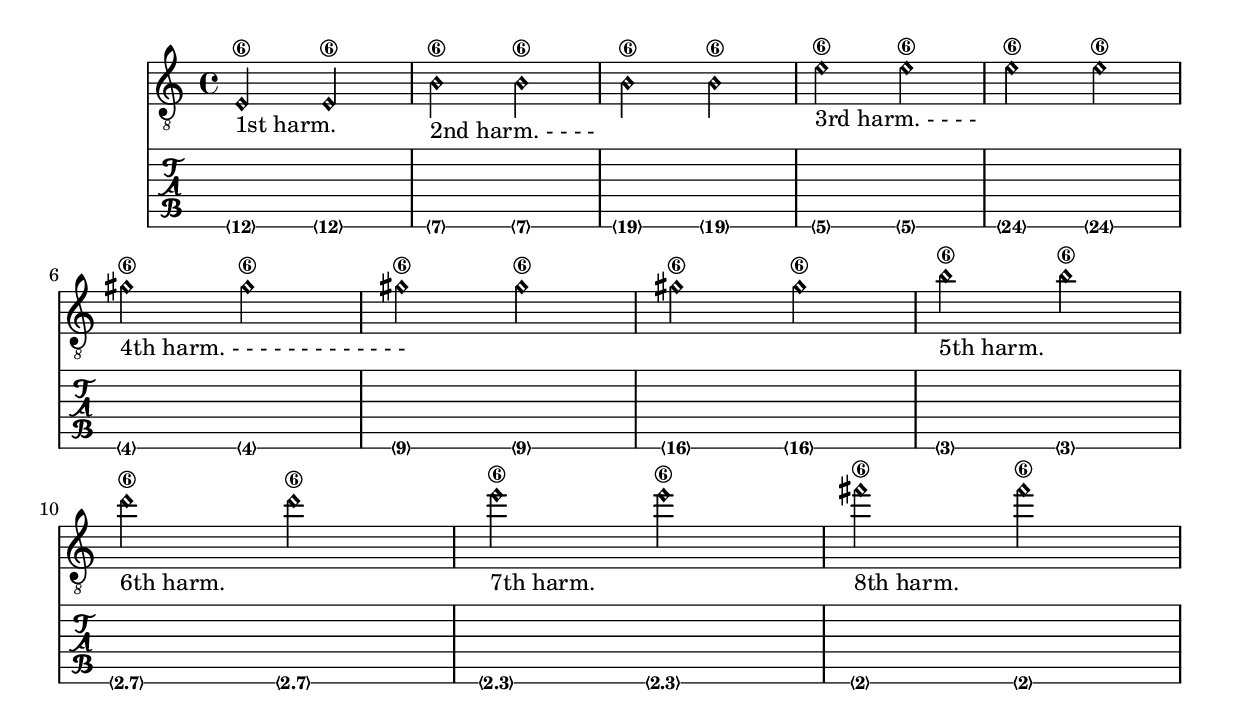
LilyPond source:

% DO NOT EDIT this file manually; it is automatically
% generated from Documentation/snippets/new
% Make any changes in Documentation/snippets/new/
% and then run scripts/auxiliar/makelsr.py
%
% This file is in the public domain.
%% Note: this file works from version 2.14.0
\version "2.14.0"

\header {
%% Translation of GIT committish: 6977ddc9a3b63ea810eaecb864269c7d847ccf98
  texidoces = "
Referencia para armónicos sobre cuerdas al aire (armónicos naturales):

"
  doctitlees = "Referencia para armónicos sobre cuerdas al aire"

%% Translation of GIT committish: f86f00c1a8de0f034ba48506de2801c074bd5422
  texidocde = "
Referenz für Flageolett von offenen Saiten:
"
  doctitlede = "Referenz für Flageolett von offenen Saiten"

%% Translation of GIT committish: 40bf2b38d674c43f38058494692d1a0993fad0bd
  texidocfr = "
Table des harmoniques sur corde à vide (harmoniques naturelles) :

"
  doctitlefr = "Table des harmoniques sur corde à vide"



  lsrtags = "fretted-strings"
  texidoc = "
Reference for open-string harmonics:
"
  doctitle = "Reference for open-string harmonics"
} % begin verbatim


openStringHarmonics = {
  %first harmonic
  \harmonicByFret #12 e,2\6_\markup{"1st harm."}
  \harmonicByRatio #1/2 e,\6
  %second harmonic
  \harmonicByFret #7 e,\6_\markup{"2nd harm. - - - -"}
  \harmonicByRatio #1/3 e,\6
  \harmonicByFret #19 e,\6
  \harmonicByRatio #2/3 e,\6
  %\harmonicByFret #19 < e,\6 a,\5 d\4 >
  %\harmonicByRatio #2/3 < e,\6 a,\5 d\4 >
  %third harmonic
  \harmonicByFret #5 e,\6_\markup{"3rd harm. - - - -"}
  \harmonicByRatio #1/4 e,\6
  \harmonicByFret #24 e,\6
  \harmonicByRatio #3/4 e,\6
  \break
  %fourth harmonic
  \harmonicByFret #4 e,\6_\markup{"4th harm. - - - - - - - - - - - - -"}
  \harmonicByRatio #1/5 e,\6
  \harmonicByFret #9 e,\6
  \harmonicByRatio #2/5 e,\6
  \harmonicByFret #16 e,\6
  \harmonicByRatio #3/5 e,\6
  %fifth harmonic
  \harmonicByFret #3 e,\6_\markup{"5th harm."}
  \harmonicByRatio #1/6 e,\6
  \break
  %sixth harmonic
  \harmonicByFret #2.7 e,\6_\markup{"6th harm."}
  \harmonicByRatio #1/7 e,\6
  %seventh harmonic
  \harmonicByFret #2.3 e,\6_\markup{"7th harm."}
  \harmonicByRatio #1/8 e,\6
  %eighth harmonic
  \harmonicByFret #2 e,\6_\markup{"8th harm."}
  \harmonicByRatio #1/9 e,\6
}

\score {
  <<
    \new Staff {
      \new Voice {
        \clef "treble_8"
        \openStringHarmonics
      }
    }
    \new TabStaff {
      \new TabVoice {
        \openStringHarmonics
      }
    }
  >>
}
